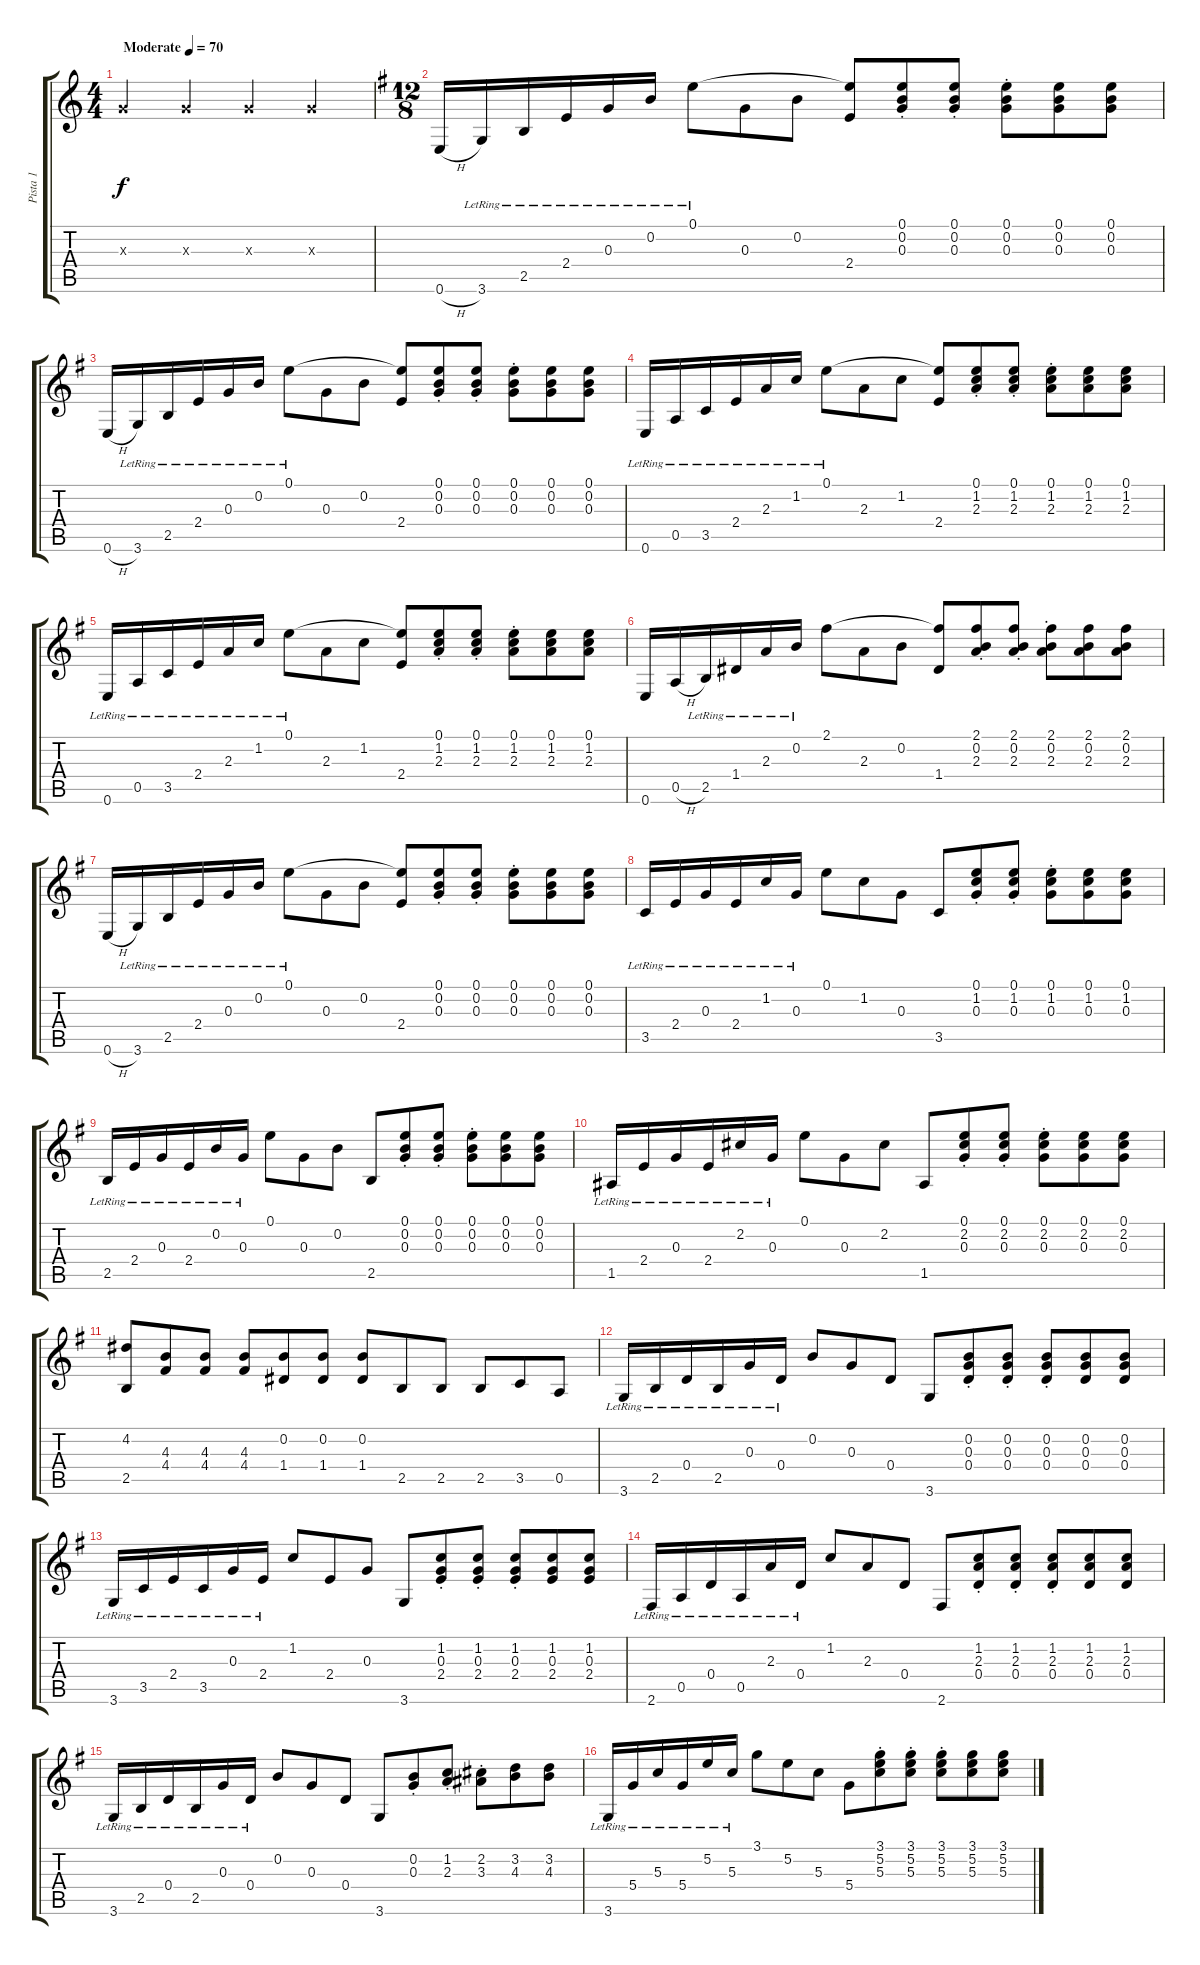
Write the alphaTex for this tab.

\track ("Pista 1" "Pista 1") {instrument acousticguitarsteel}
\staff {score tabs}
\tuning (E4 B3 G3 D3 A2 E2) {hide}
\ts (4 4)
\tempo (70 "Moderate")
\clef g2
\ks c
0.3{x}.4{dy f instrument acousticguitarsteel} 0.3{x}.4 0.3{x}.4 0.3{x}.4 |
\ts (12 8)
\ks g
0.6{h}.16 3.6{lr}.16 2.5{lr}.16 2.4{lr}.16 0.3{lr}.16 0.2{lr}.16 0.1{lr}.8 0.3.8 0.2.8 (0.1{t} 2.4).8 (0.1{st} 0.2{st} 0.3{st}).8 (0.1{st} 0.2{st} 0.3{st}).8 (0.1{st} 0.2{st} 0.3{st}).8 (0.1 0.2 0.3).8 (0.1 0.2 0.3).8 |
0.6{h}.16 3.6{lr}.16 2.5{lr}.16 2.4{lr}.16 0.3{lr}.16 0.2{lr}.16 0.1{lr}.8 0.3.8 0.2.8 (0.1{t} 2.4).8 (0.1{st} 0.2{st} 0.3{st}).8 (0.1{st} 0.2{st} 0.3{st}).8 (0.1{st} 0.2{st} 0.3{st}).8 (0.1 0.2 0.3).8 (0.1 0.2 0.3).8 |
0.6{lr}.16 0.5{lr}.16 3.5{lr}.16 2.4{lr}.16 2.3{lr}.16 1.2{lr}.16 0.1{lr}.8 2.3.8 1.2.8 (0.1{t} 2.4).8 (0.1{st} 1.2{st} 2.3{st}).8 (0.1{st} 1.2{st} 2.3{st}).8 (0.1{st} 1.2{st} 2.3{st}).8 (0.1 1.2 2.3).8 (0.1 1.2 2.3).8 |
0.6{lr}.16 0.5{lr}.16 3.5{lr}.16 2.4{lr}.16 2.3{lr}.16 1.2{lr}.16 0.1{lr}.8 2.3.8 1.2.8 (0.1{t} 2.4).8 (0.1{st} 1.2{st} 2.3{st}).8 (0.1{st} 1.2{st} 2.3{st}).8 (0.1{st} 1.2{st} 2.3{st}).8 (0.1 1.2 2.3).8 (0.1 1.2 2.3).8 |
0.6.16 0.5{h}.16 2.5{lr}.16 1.4{lr}.16 2.3{lr}.16 0.2{lr}.16 2.1.8 2.3.8 0.2.8 (2.1{t} 1.4).8 (2.1{st} 0.2{st} 2.3{st}).8 (2.1{st} 0.2{st} 2.3{st}).8 (2.1{st} 0.2{st} 2.3{st}).8 (2.1 0.2 2.3).8 (2.1 0.2 2.3).8 |
0.6{h}.16 3.6{lr}.16 2.5{lr}.16 2.4{lr}.16 0.3{lr}.16 0.2{lr}.16 0.1{lr}.8 0.3.8 0.2.8 (0.1{t} 2.4).8 (0.1{st} 0.2{st} 0.3{st}).8 (0.1{st} 0.2{st} 0.3{st}).8 (0.1{st} 0.2{st} 0.3{st}).8 (0.1 0.2 0.3).8 (0.1 0.2 0.3).8 |
3.5{lr}.16 2.4{lr}.16 0.3{lr}.16 2.4{lr}.16 1.2{lr}.16 0.3{lr}.16 0.1.8 1.2.8 0.3.8 3.5.8 (0.1{st} 1.2{st} 0.3{st}).8 (0.1{st} 1.2{st} 0.3{st}).8 (0.1{st} 1.2{st} 0.3{st}).8 (0.1 1.2 0.3).8 (0.1 1.2 0.3).8 |
2.5{lr}.16 2.4{lr}.16 0.3{lr}.16 2.4{lr}.16 0.2{lr}.16 0.3{lr}.16 0.1.8 0.3.8 0.2.8 2.5.8 (0.1{st} 0.2{st} 0.3{st}).8 (0.1{st} 0.2{st} 0.3{st}).8 (0.1{st} 0.2{st} 0.3{st}).8 (0.1 0.2 0.3).8 (0.1 0.2 0.3).8 |
1.5{lr}.16 2.4{lr}.16 0.3{lr}.16 2.4{lr}.16 2.2{lr}.16 0.3{lr}.16 0.1.8 0.3.8 2.2.8 1.5.8 (0.1{st} 2.2{st} 0.3{st}).8 (0.1{st} 2.2{st} 0.3{st}).8 (0.1{st} 2.2{st} 0.3{st}).8 (0.1 2.2 0.3).8 (0.1 2.2 0.3).8 |
(4.2 2.5).8 (4.3 4.4).8 (4.3 4.4).8 (4.3 4.4).8 (0.2 1.4).8 (0.2 1.4).8 (0.2 1.4).8 2.5.8 2.5.8 2.5.8 3.5.8 0.5.8 |
3.6{lr}.16 2.5{lr}.16 0.4{lr}.16 2.5{lr}.16 0.3{lr}.16 0.4{lr}.16 0.2.8 0.3.8 0.4.8 3.6.8 (0.2{st} 0.3{st} 0.4{st}).8 (0.2{st} 0.3{st} 0.4{st}).8 (0.2{st} 0.3{st} 0.4{st}).8 (0.2 0.3 0.4).8 (0.2 0.3 0.4).8 |
3.6{lr}.16 3.5{lr}.16 2.4{lr}.16 3.5{lr}.16 0.3{lr}.16 2.4{lr}.16 1.2.8 2.4.8 0.3.8 3.6.8 (1.2{st} 0.3{st} 2.4{st}).8 (1.2{st} 0.3{st} 2.4{st}).8 (1.2{st} 0.3{st} 2.4{st}).8 (1.2 0.3 2.4).8 (1.2 0.3 2.4).8 |
2.6{lr}.16 0.5{lr}.16 0.4{lr}.16 0.5{lr}.16 2.3{lr}.16 0.4{lr}.16 1.2.8 2.3.8 0.4.8 2.6.8 (1.2{st} 2.3{st} 0.4{st}).8 (1.2{st} 2.3{st} 0.4{st}).8 (1.2{st} 2.3{st} 0.4{st}).8 (1.2 2.3 0.4).8 (1.2 2.3 0.4).8 |
3.6{lr}.16 2.5{lr}.16 0.4{lr}.16 2.5{lr}.16 0.3{lr}.16 0.4{lr}.16 0.2.8 0.3.8 0.4.8 3.6.8 (0.2{st} 0.3{st}).8 (1.2{st} 2.3{st}).8 (2.2{st} 3.3{st}).8 (3.2 4.3).8 (3.2 4.3).8 |
3.6{lr}.16 5.4{lr}.16 5.3{lr}.16 5.4{lr}.16 5.2{lr}.16 5.3{lr}.16 3.1.8 5.2.8 5.3.8 5.4.8 (3.1{st} 5.2{st} 5.3{st}).8 (3.1{st} 5.2{st} 5.3{st}).8 (3.1{st} 5.2{st} 5.3{st}).8 (3.1 5.2 5.3).8 (3.1 5.2 5.3).8
